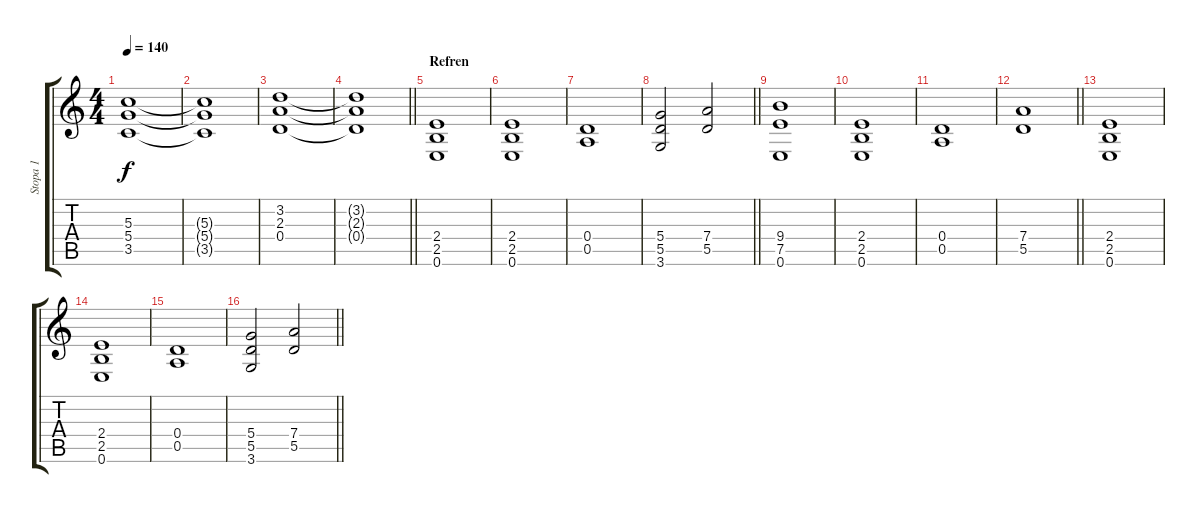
\track ("Stopa 1" "Stopa 1") {instrument distortionguitar}
\staff {score tabs}
\tuning (E4 B3 G3 D3 A2 E2) {hide}
\ts (4 4)
\tempo 140
\clef g2
\ks c
(5.3 5.4 3.5).1{dy f} |
(5.3{t} 5.4{t} 3.5{t}).1 |
(3.2 2.3 0.4).1 |
\barLineRight lightlight
(3.2{t} 2.3{t} 0.4{t}).1 |
\section ("" "Refren")
(2.4 2.5 0.6).1 |
(2.4 2.5 0.6).1 |
(0.4 0.5).1 |
\barLineRight lightlight
(5.4 5.5 3.6).2 (7.4 5.5).2 |
(9.4 7.5 0.6).1 |
(2.4 2.5 0.6).1 |
(0.4 0.5).1 |
\barLineRight lightlight
(7.4 5.5).1 |
(2.4 2.5 0.6).1 |
(2.4 2.5 0.6).1 |
(0.4 0.5).1 |
\barLineRight lightlight
(5.4 5.5 3.6).2 (7.4 5.5).2
